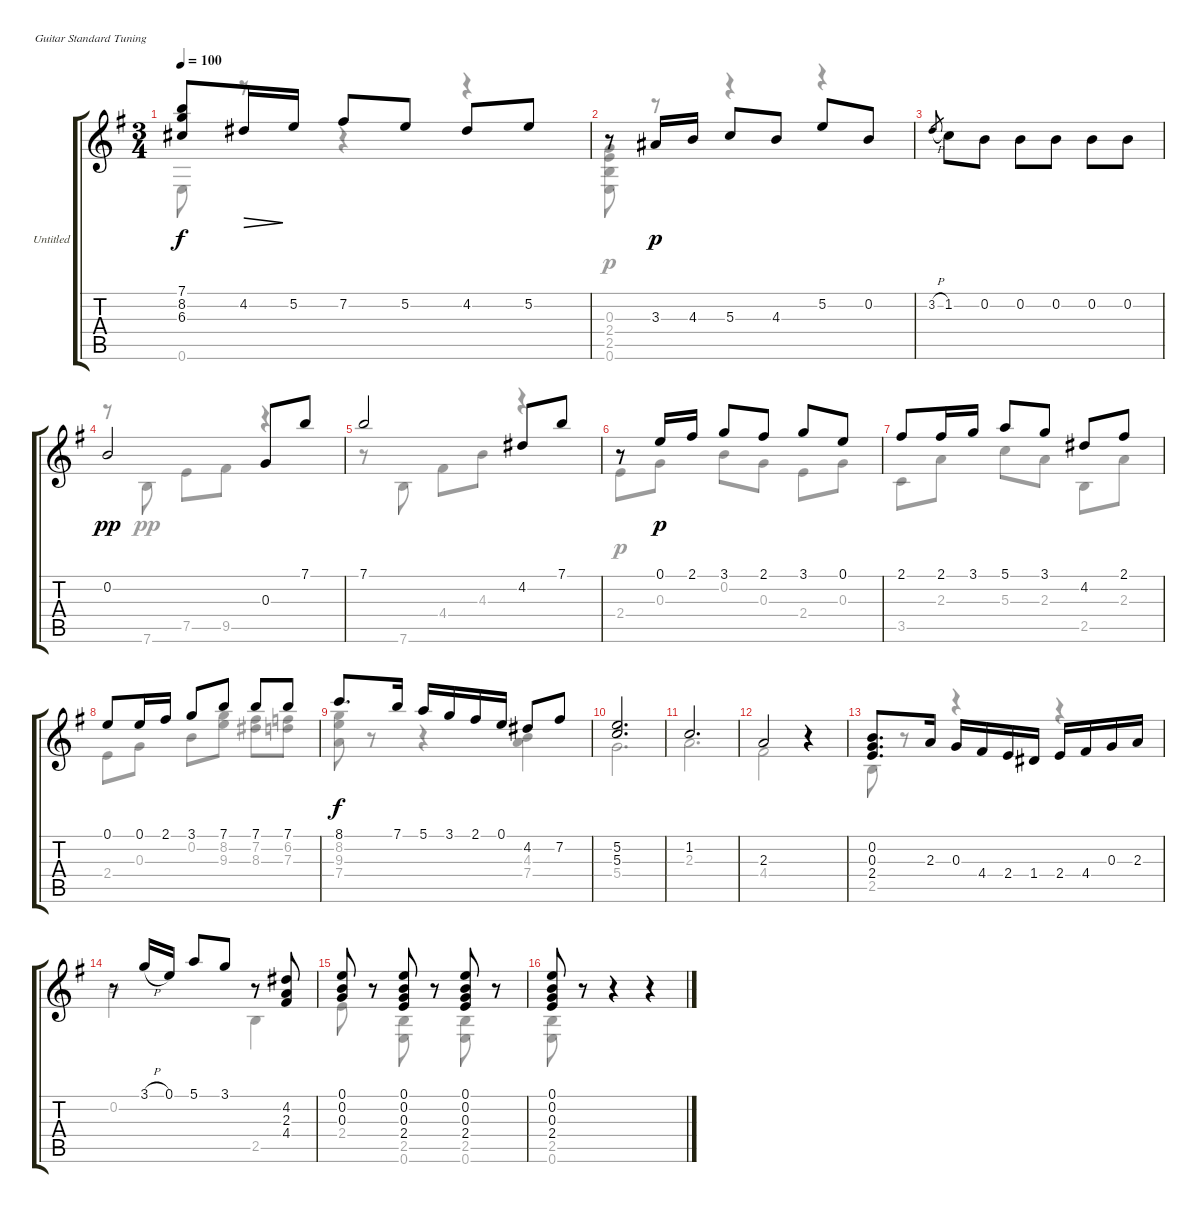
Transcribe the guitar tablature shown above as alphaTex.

\bracketExtendMode groupsimilarinstruments
\firstSystemTrackNameOrientation horizontal
\otherSystemsTrackNameOrientation horizontal
\track ("Untitled" "Untitled") {instrument acousticguitarnylon}
\staff {score tabs}
\tuning (E4 B3 G3 D3 A2 E2)
\voice
\ts (3 4)
\tempo 100
\clef g2
\ks g
(7.1 8.2 6.3).8{dy f} 4.2.16{dec} 5.2.16 7.2.8 5.2.8 4.2.8 5.2.8 |
r.8 3.3.16{dy p} 4.3.16 5.3.8 4.3.8 5.2.8 0.2.8 |
3.2{h}.8{gr} 1.2.8 0.2.8 0.2.8 0.2.8 0.2.8 0.2.8 |
0.2.2{dy pp} 0.3.8 7.1.8 |
7.1.2 4.2.8 7.1.8 |
r.8 0.1.16{dy p} 2.1.16 3.1.8 2.1.8 3.1.8 0.1.8 |
2.1.8 2.1.16 3.1.16 5.1.8 3.1.8 4.2.8 2.1.8 |
0.1.8 0.1.16 2.1.16 3.1.8 7.1.8 7.1.8 7.1.8 |
8.1.8{d dy f} 7.1.16 5.1.16 3.1.16 2.1.16 0.1.16 4.2.8 7.2.8 |
(5.2 5.3).2{d} |
1.2.2{d} |
2.3.2 r.4 |
(0.2 0.3 2.4).8{d} 2.3.16 0.3.16 4.4.16 2.4.16 1.4.16 2.4.16 4.4.16 0.3.16 2.3.16 |
r.8 3.1{h}.16 0.1.16 5.1.8 3.1.8 r.8 (4.2 2.3 4.4).8 |
(0.1 0.2 0.3).8 r.8 (0.1 0.2 0.3 2.4).8 r.8 (0.1 0.2 0.3 2.4).8 r.8 |
(0.1 0.2 0.3 2.4).8 r.8 r.4 r.4
\voice
\clef g2
\ottava regular
\simile none
\ks g
0.6.8{dy f} r.8 r.4 r.4 |
(0.3 2.4 2.5 0.6).8{dy p} r.8 r.4 r.4 |
|
r.8 7.6.8{dy pp} 7.5.8 9.5.8 r.4 |
r.8 7.6.8 4.4.8 4.3.8 r.4 |
2.4.8{dy p} 0.3.8 0.2.8 0.3.8 2.4.8 0.3.8 |
3.5.8 2.3.8 5.3.8 2.3.8 2.5.8 2.3.8 |
2.4.8 0.3.8 0.2.8 (8.2 9.3).8 (7.2 8.3).8 (6.2 7.3).8 |
(8.2 9.3 7.4).8{dy f} r.8 r.4 (4.3 7.4).4 |
5.4.2{d} |
2.3.2{d} |
4.4.2 r.4 |
2.5.8 r.8 r.4 r.4 |
0.2.2 2.5.4 |
2.4.8 r.8 (2.5 0.6).8 r.8 (2.5 0.6).8 r.8 |
(2.5 0.6).8 r.8 r.4 r.4
